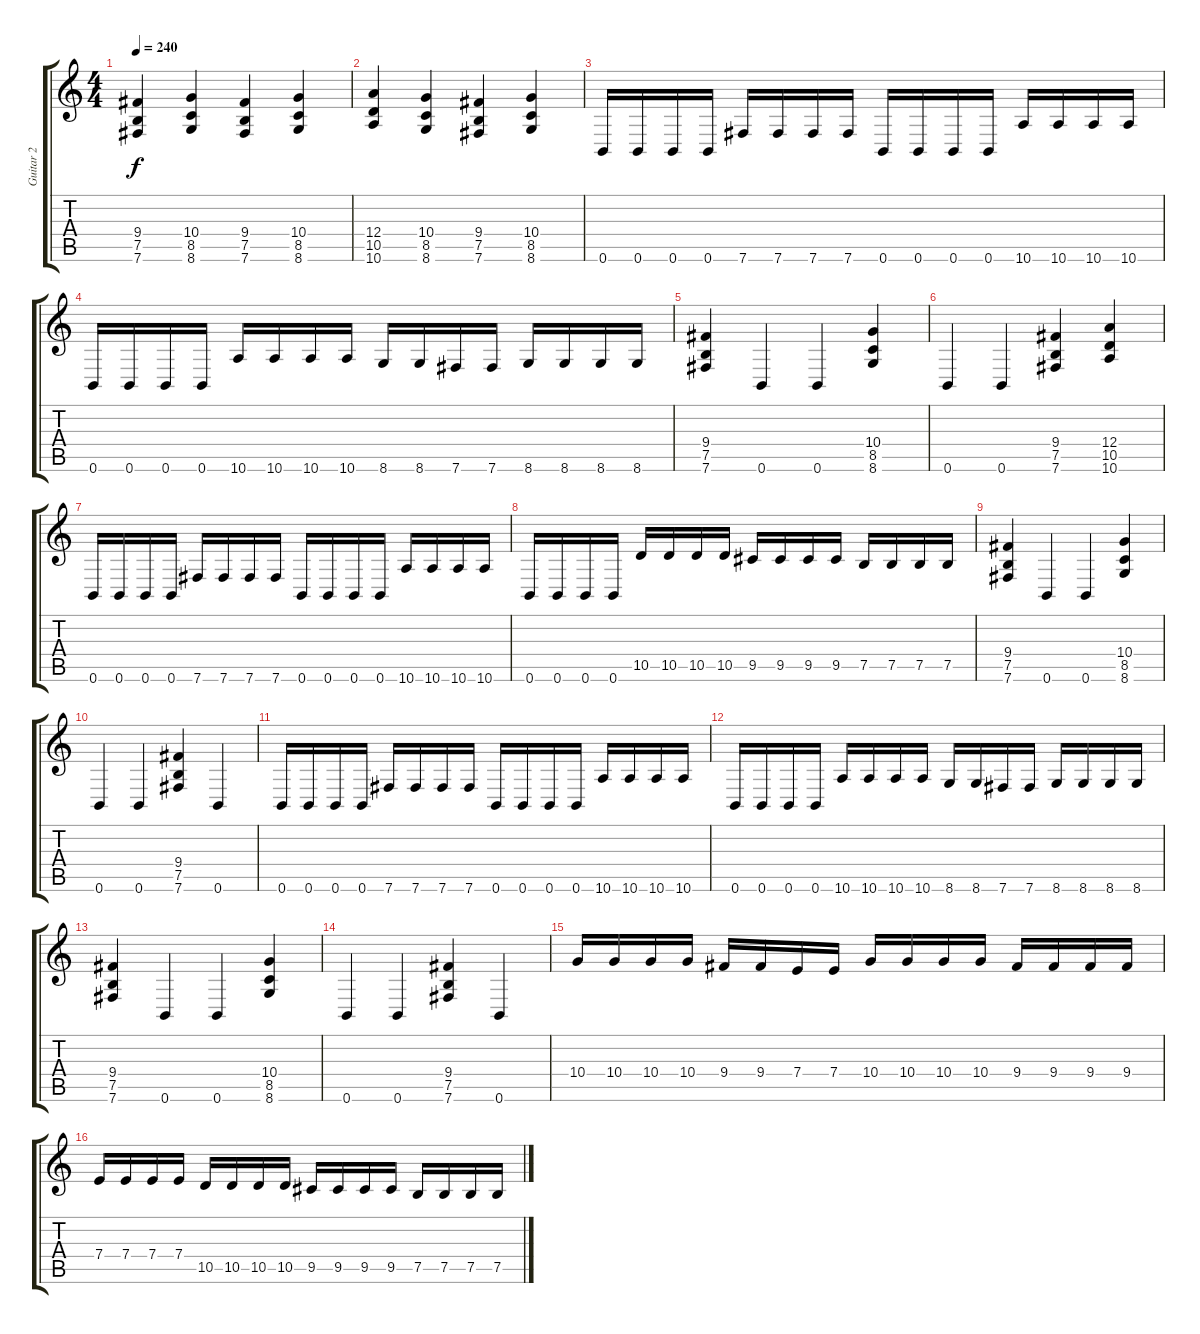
\track ("Guitar 2" "Guitar 2") {instrument distortionguitar}
\staff {score tabs}
\tuning (B3 Gb3 D3 A2 E2 B1) {hide}
\ts (4 4)
\tempo 240
\clef g2
\ks c
(9.4 7.5 7.6).4{dy f} (10.4 8.5 8.6).4 (9.4 7.5 7.6).4 (10.4 8.5 8.6).4 |
(12.4 10.5 10.6).4 (10.4 8.5 8.6).4 (9.4 7.5 7.6).4 (10.4 8.5 8.6).4 |
0.6.16 0.6.16 0.6.16 0.6.16 7.6.16 7.6.16 7.6.16 7.6.16 0.6.16 0.6.16 0.6.16 0.6.16 10.6.16 10.6.16 10.6.16 10.6.16 |
0.6.16 0.6.16 0.6.16 0.6.16 10.6.16 10.6.16 10.6.16 10.6.16 8.6.16 8.6.16 7.6.16 7.6.16 8.6.16 8.6.16 8.6.16 8.6.16 |
(9.4 7.5 7.6).4 0.6.4 0.6.4 (10.4 8.5 8.6).4 |
0.6.4 0.6.4 (9.4 7.5 7.6).4 (12.4 10.5 10.6).4 |
0.6.16 0.6.16 0.6.16 0.6.16 7.6.16 7.6.16 7.6.16 7.6.16 0.6.16 0.6.16 0.6.16 0.6.16 10.6.16 10.6.16 10.6.16 10.6.16 |
0.6.16 0.6.16 0.6.16 0.6.16 10.5.16 10.5.16 10.5.16 10.5.16 9.5.16 9.5.16 9.5.16 9.5.16 7.5.16 7.5.16 7.5.16 7.5.16 |
(9.4 7.5 7.6).4 0.6.4 0.6.4 (10.4 8.5 8.6).4 |
0.6.4 0.6.4 (9.4 7.5 7.6).4 0.6.4 |
0.6.16 0.6.16 0.6.16 0.6.16 7.6.16 7.6.16 7.6.16 7.6.16 0.6.16 0.6.16 0.6.16 0.6.16 10.6.16 10.6.16 10.6.16 10.6.16 |
0.6.16 0.6.16 0.6.16 0.6.16 10.6.16 10.6.16 10.6.16 10.6.16 8.6.16 8.6.16 7.6.16 7.6.16 8.6.16 8.6.16 8.6.16 8.6.16 |
(9.4 7.5 7.6).4 0.6.4 0.6.4 (10.4 8.5 8.6).4 |
0.6.4 0.6.4 (9.4 7.5 7.6).4 0.6.4 |
10.4.16 10.4.16 10.4.16 10.4.16 9.4.16 9.4.16 7.4.16 7.4.16 10.4.16 10.4.16 10.4.16 10.4.16 9.4.16 9.4.16 9.4.16 9.4.16 |
7.4.16 7.4.16 7.4.16 7.4.16 10.5.16 10.5.16 10.5.16 10.5.16 9.5.16 9.5.16 9.5.16 9.5.16 7.5.16 7.5.16 7.5.16 7.5.16
